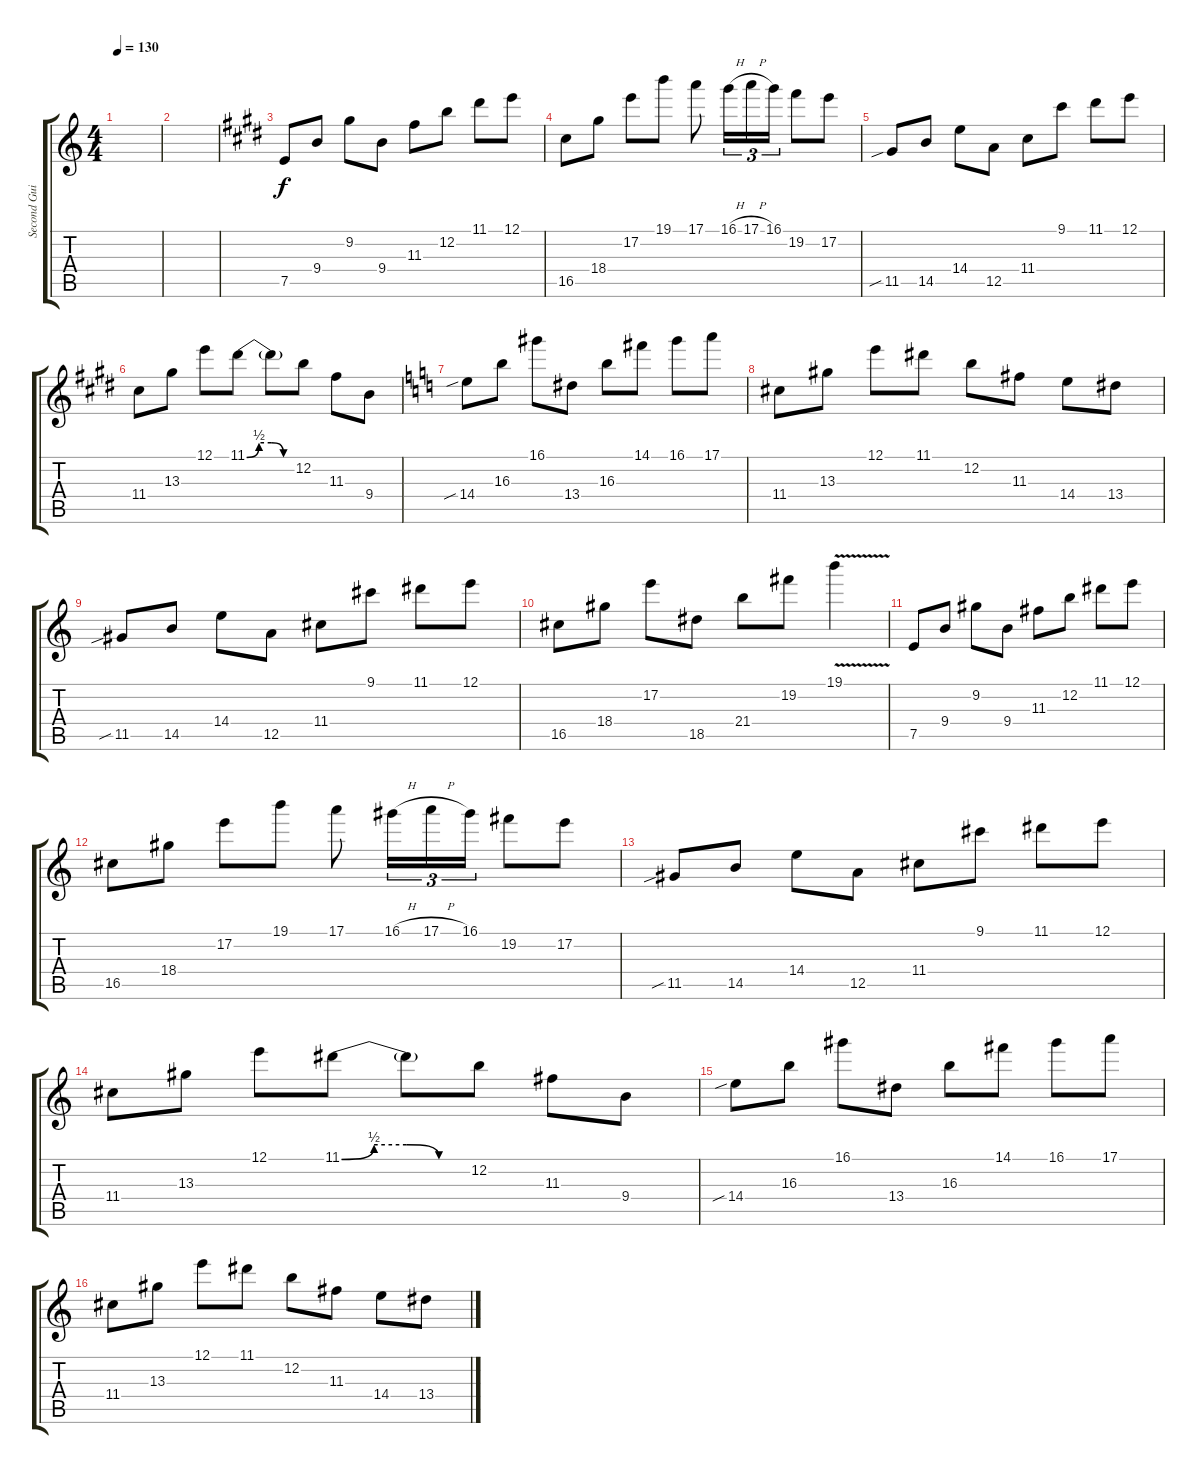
\track ("Second Guitar" "Second Gui") {instrument overdrivenguitar}
\staff {score tabs}
\tuning (E4 B3 G3 D3 A2 E2) {hide}
\ts (4 4)
\tempo 130
\clef g2
\ks c
|
|
\ks e
7.5.8 9.4.8 9.2.8 9.4.8 11.3.8 12.2.8 11.1.8 12.1.8 |
16.5.8 18.4.8 17.2.8 19.1.8 17.1.8 16.1{h}.16{tu (3 2)} 17.1{h}.16{tu (3 2)} 16.1.16{tu (3 2)} 19.2.8 17.2.8 |
11.5{sib}.8 14.5.8 14.4.8 12.5.8 11.4.8 9.1.8 11.1.8 12.1.8 |
11.4.8 13.3.8 12.1.8 11.1{be (custom 0 0 15 2 30 2 45 0 60 0)}.8 11.1{t}.8 12.2.8 11.3.8 9.4.8 |
\ks c
14.4{sib}.8 16.3.8 16.1.8 13.4.8 16.3.8 14.1.8 16.1.8 17.1.8 |
11.4.8 13.3.8 12.1.8 11.1.8 12.2.8 11.3.8 14.4.8 13.4.8 |
11.5{sib}.8 14.5.8 14.4.8 12.5.8 11.4.8 9.1.8 11.1.8 12.1.8 |
16.5.8 18.4.8 17.2.8 18.5.8 21.4.8 19.2.8 19.1{v}.4 |
7.5.8 9.4.8 9.2.8 9.4.8 11.3.8 12.2.8 11.1.8 12.1.8 |
16.5.8 18.4.8 17.2.8 19.1.8 17.1.8 16.1{h}.16{tu (3 2)} 17.1{h}.16{tu (3 2)} 16.1.16{tu (3 2)} 19.2.8 17.2.8 |
11.5{sib}.8 14.5.8 14.4.8 12.5.8 11.4.8 9.1.8 11.1.8 12.1.8 |
11.4.8 13.3.8 12.1.8 11.1{be (custom 0 0 15 2 30 2 45 0 60 0)}.8 11.1{t}.8 12.2.8 11.3.8 9.4.8 |
14.4{sib}.8 16.3.8 16.1.8 13.4.8 16.3.8 14.1.8 16.1.8 17.1.8 |
11.4.8 13.3.8 12.1.8 11.1.8 12.2.8 11.3.8 14.4.8 13.4.8
